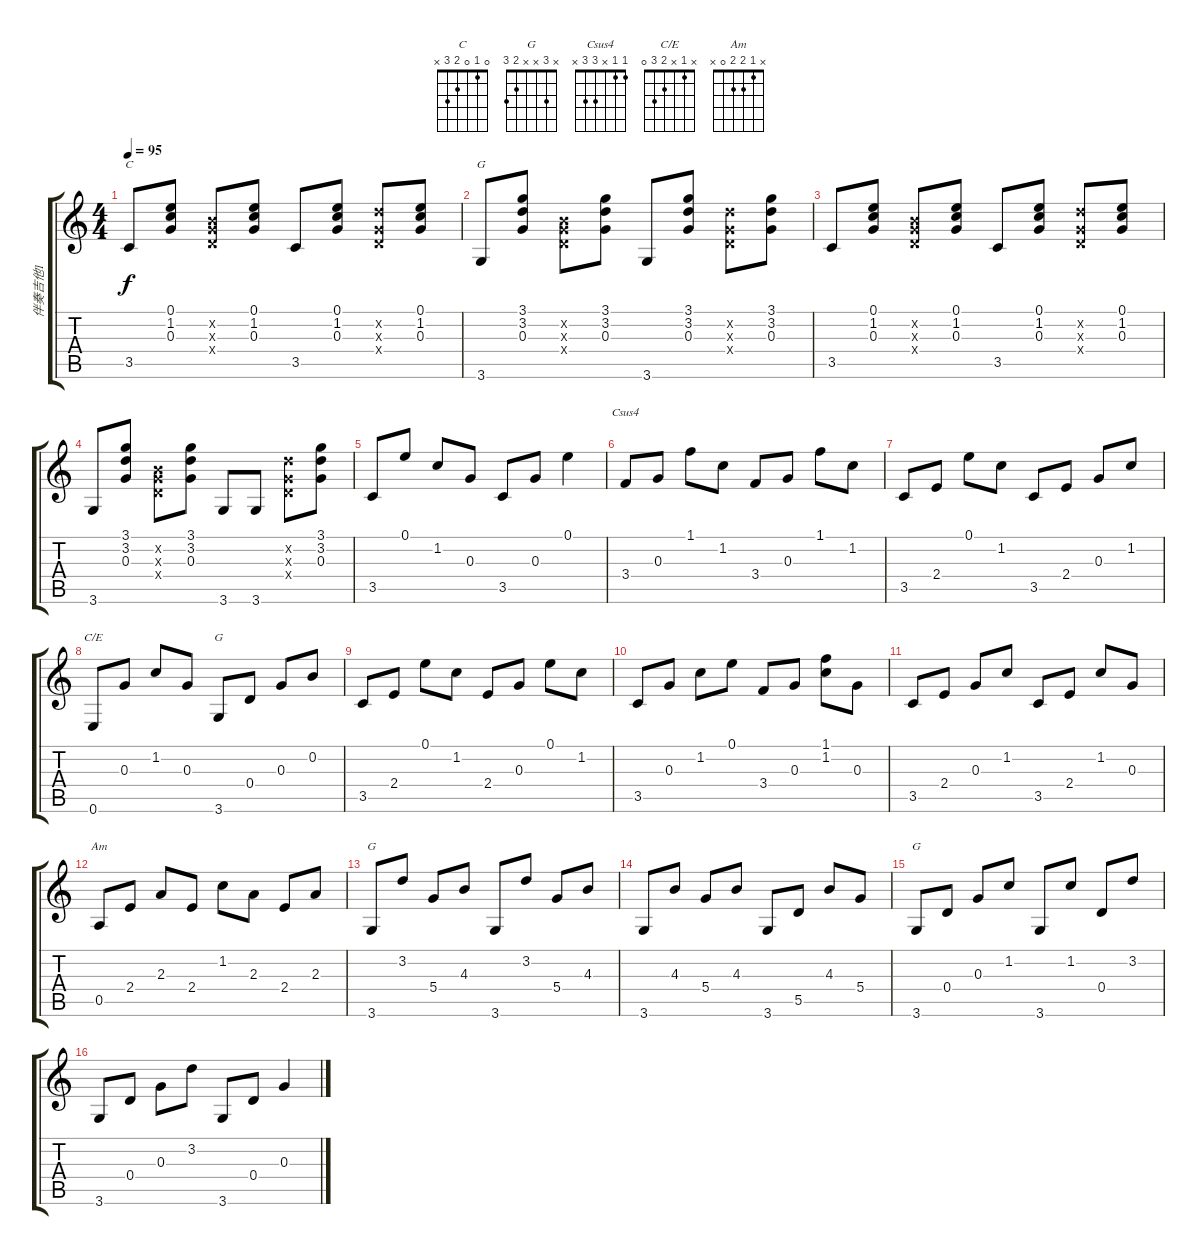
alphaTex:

\track ("伴奏吉他1" "伴奏吉他1") {instrument acousticguitarsteel}
\staff {score tabs}
\tuning (E4 B3 G3 D3 A2 E2) {hide}
\chord ("C" 0 1 0 2 3 x)
\chord ("G" 3 3 x x 2 3)
\chord ("Csus4" 1 1 x 3 3 x)
\chord ("C/E" x 1 x 2 3 0)
\chord ("G" 3 x x x 2 3)
\chord ("Am" x 1 2 2 0 x)
\chord ("G" 3 3 4 5 5 3)
\chord ("G" x 3 x x 2 3)
\ts (4 4)
\tempo 95
\clef g2
\ks c
3.5.8{ch "C" dy f} (0.1 1.2 0.3).8 (0.2{x} 0.3{x} 0.4{x}).8 (0.1 1.2 0.3).8 3.5.8 (0.1 1.2 0.3).8 (3.2{x} 0.3{x} 0.4{x}).8 (0.1 1.2 0.3).8 |
3.6.8{ch "G"} (3.1 3.2 0.3).8 (0.2{x} 0.3{x} 0.4{x}).8 (3.1 3.2 0.3).8 3.6.8 (3.1 3.2 0.3).8 (3.2{x} 0.3{x} 0.4{x}).8 (3.1 3.2 0.3).8 |
3.5.8 (0.1 1.2 0.3).8 (0.2{x} 0.3{x} 0.4{x}).8 (0.1 1.2 0.3).8 3.5.8 (0.1 1.2 0.3).8 (3.2{x} 0.3{x} 0.4{x}).8 (0.1 1.2 0.3).8 |
3.6.8 (3.1 3.2 0.3).8 (0.2{x} 0.3{x} 0.4{x}).8 (3.1 3.2 0.3).8 3.6.8 3.6.8 (3.2{x} 0.3{x} 0.4{x}).8 (3.1 3.2 0.3).8 |
3.5.8 0.1.8 1.2.8 0.3.8 3.5.8 0.3.8 0.1.4 |
3.4.8{ch "Csus4"} 0.3.8 1.1.8 1.2.8 3.4.8 0.3.8 1.1.8 1.2.8 |
3.5.8 2.4.8 0.1.8 1.2.8 3.5.8 2.4.8 0.3.8 1.2.8 |
0.6.8{ch "C/E"} 0.3.8 1.2.8 0.3.8 3.6.8{ch "G"} 0.4.8 0.3.8 0.2.8 |
3.5.8 2.4.8 0.1.8 1.2.8 2.4.8 0.3.8 0.1.8 1.2.8 |
3.5.8 0.3.8 1.2.8 0.1.8 3.4.8 0.3.8 (1.1 1.2).8 0.3.8 |
3.5.8 2.4.8 0.3.8 1.2.8 3.5.8 2.4.8 1.2.8 0.3.8 |
0.5.8{ch "Am"} 2.4.8 2.3.8 2.4.8 1.2.8 2.3.8 2.4.8 2.3.8 |
3.6.8{ch "G"} 3.2.8 5.4.8 4.3.8 3.6.8 3.2.8 5.4.8 4.3.8 |
3.6.8 4.3.8 5.4.8 4.3.8 3.6.8 5.5.8 4.3.8 5.4.8 |
3.6.8{ch "G"} 0.4.8 0.3.8 1.2.8 3.6.8 1.2.8 0.4.8 3.2.8 |
3.6.8 0.4.8 0.3.8 3.2.8 3.6.8 0.4.8 0.3.4
